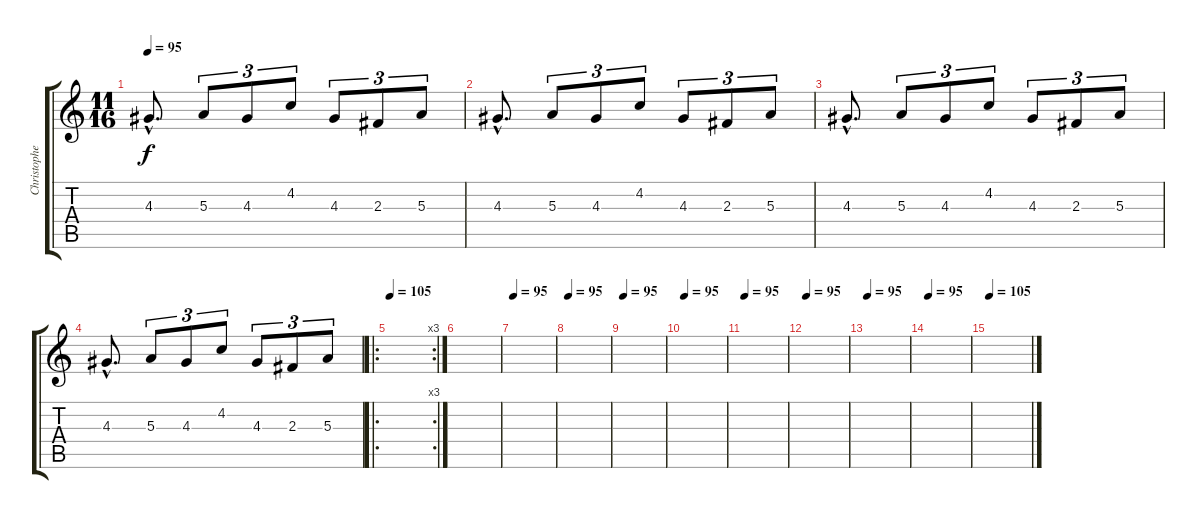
\track ("Christopher Johnsson (Acoustic Guitar)" "Christophe") {instrument electricguitarclean}
\staff {score tabs}
\tuning (Db4 Ab3 E3 B2 Gb2 Db2) {hide}
\ts (11 16)
\tempo 95
\clef g2
\ks c
4.3{hac}.8{d dy f} 5.3.8{tu (3 2)} 4.3.8{tu (3 2)} 4.2.8{tu (3 2)} 4.3.8{tu (3 2)} 2.3.8{tu (3 2)} 5.3.8{tu (3 2)} |
4.3{hac}.8{d} 5.3.8{tu (3 2)} 4.3.8{tu (3 2)} 4.2.8{tu (3 2)} 4.3.8{tu (3 2)} 2.3.8{tu (3 2)} 5.3.8{tu (3 2)} |
4.3{hac}.8{d} 5.3.8{tu (3 2)} 4.3.8{tu (3 2)} 4.2.8{tu (3 2)} 4.3.8{tu (3 2)} 2.3.8{tu (3 2)} 5.3.8{tu (3 2)} |
4.3{hac}.8{d} 5.3.8{tu (3 2)} 4.3.8{tu (3 2)} 4.2.8{tu (3 2)} 4.3.8{tu (3 2)} 2.3.8{tu (3 2)} 5.3.8{tu (3 2)} |
\ro
\rc 3
\tempo 105
|
|
\tempo 95
|
\tempo 95
|
\tempo 95
|
\tempo 95
|
\tempo 95
|
\tempo 95
|
\tempo 95
|
\tempo 95
|
\tempo 105
